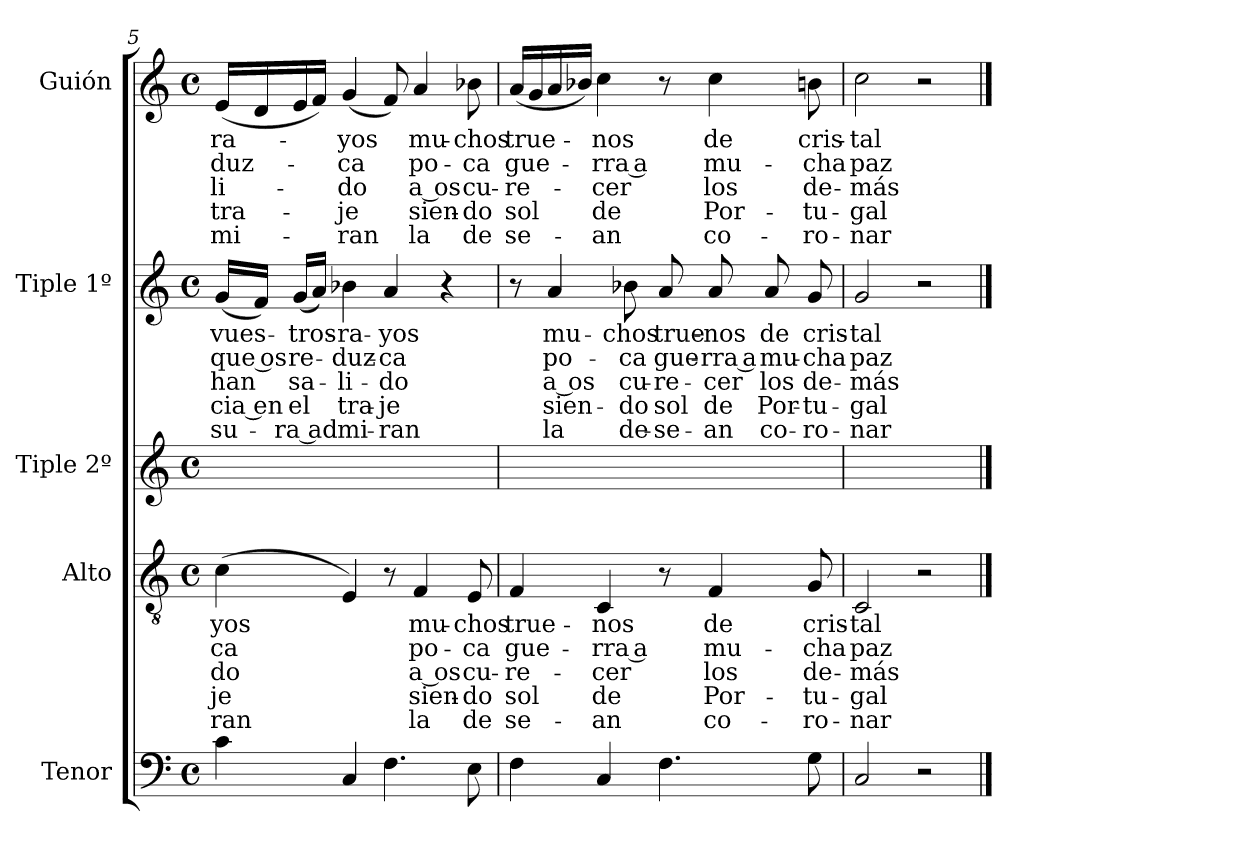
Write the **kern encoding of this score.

**kern	**kern	**text	**text	**text	**text	**text	**kern	**kern	**text	**text	**text	**text	**text	**kern	**text	**text	**text	**text	**text
*part5	*part4	*part4	*part4	*part4	*part4	*part4	*part3	*part2	*part2	*part2	*part2	*part2	*part2	*part1	*part1	*part1	*part1	*part1	*part1
*staff5	*staff4	*staff4	*staff4	*staff4	*staff4	*staff4	*staff3	*staff2	*staff2	*staff2	*staff2	*staff2	*staff2	*staff1	*staff1	*staff1	*staff1	*staff1	*staff1
*I"Tenor	*I"Alto	*	*	*	*	*	*I"Tiple 2º	*I"Tiple 1º	*	*	*	*	*	*I"Guión	*	*	*	*	*
*I'Tn.	*I'A.	*	*	*	*	*	*I'T. 2	*I'T. 1	*	*	*	*	*	*I'G	*	*	*	*	*
*clefF4	*clefGv2	*	*	*	*	*	*clefG2	*clefG2	*	*	*	*	*	*clefG2	*	*	*	*	*
*M4/4	*M4/4	*	*	*	*	*	*M4/4	*M4/4	*	*	*	*	*	*M4/4	*	*	*	*	*
*met(c)	*met(c)	*	*	*	*	*	*met(c)	*met(c)	*	*	*	*	*	*met(c)	*	*	*	*	*
=5	=5	=5	=5	=5	=5	=5	=5	=5	=5	=5	=5	=5	=5	=5	=5	=5	=5	=5	=5
4c	(4c	-yos	-ca	-do	-je	-ran	1ryy	(16gLL	vues-	que os	han	-cia en	-su-	(16eLL	-ra-	-duz-	-li-	tra-	-mi-
.	.	.	.	.	.	.	.	16fJJ)	.	.	.	.	.	16d	.	.	.	.	.
.	.	.	.	.	.	.	.	(16gLL	-tros-	re-	sa-	el	-ra ad	16e	.	.	.	.	.
.	.	.	.	.	.	.	.	16aJJ)	.	.	.	.	.	16fJJ)	.	.	.	.	.
4C	4E)	.	.	.	.	.	.	4b-X	-ra-	-duz-	-li-	tra-	mi-	(4g	-yos	-ca	-do	-je	-ran
4.F	8r	.	.	.	.	.	.	4a	-yos	-ca	-do	-je	-ran	8f)	.	.	.	.	.
.	4F	mu-	po-	a os	sien-	la	.	.	.	.	.	.	.	4a	mu-	po-	a os	sien-	la
.	.	.	.	.	.	.	.	4r	.	.	.	.	.	.	.	.	.	.	.
8E	8E	-chos	-ca	-cu-	-do	de	.	.	.	.	.	.	.	8b-X	-chos	-ca	-cu-	-do	de
=6	=6	=6	=6	=6	=6	=6	=6	=6	=6	=6	=6	=6	=6	=6	=6	=6	=6	=6	=6
4F	4F	true-	gue-	-re-	sol	se-	1ryy	8r	.	.	.	.	.	(16aLL	true-	gue-	-re-	sol	se-
.	.	.	.	.	.	.	.	.	.	.	.	.	.	16g	.	.	.	.	.
.	.	.	.	.	.	.	.	4a	mu-	po-	a os	sien-	la	16a	.	.	.	.	.
.	.	.	.	.	.	.	.	.	.	.	.	.	.	16b-XJJ)	.	.	.	.	.
4C	4C	-nos	-rra a	-cer	de	-an	.	.	.	.	.	.	.	4cc	-nos	-rra a	-cer	de	-an
.	.	.	.	.	.	.	.	8b-X	-chos	-ca	-cu-	-do	de-	.	.	.	.	.	.
4.F	8r	.	.	.	.	.	.	8a	true-	gue-	-re-	sol	-se-	8r	.	.	.	.	.
.	4F	de	mu-	los	Por-	co-	.	8a	-nos	-rra a	-cer	de	-an	4cc	de	mu-	los	Por-	co-
.	.	.	.	.	.	.	.	8a	de	mu-	los	Por-	co-	.	.	.	.	.	.
8G	8G	cris-	-cha	de-	-tu-	-ro-	.	8g	cris-	-cha	de-	-tu-	-ro-	8bn	cris-	-cha	de-	-tu-	-ro-
=7	=7	=7	=7	=7	=7	=7	=7	=7	=7	=7	=7	=7	=7	=7	=7	=7	=7	=7	=7
2C	2C	-tal	paz	-más	-gal	-nar	1ryy	2g	-tal	paz	-más-	-gal-	-nar-	2cc	-tal	paz	-más	-gal	-nar
2r	2r	.	.	.	.	.	.	2r	.	.	.	.	.	2r	.	.	.	.	.
==	==	==	==	==	==	==	==	==	==	==	==	==	==	==	==	==	==	==	==
*-	*-	*-	*-	*-	*-	*-	*-	*-	*-	*-	*-	*-	*-	*-	*-	*-	*-	*-	*-
